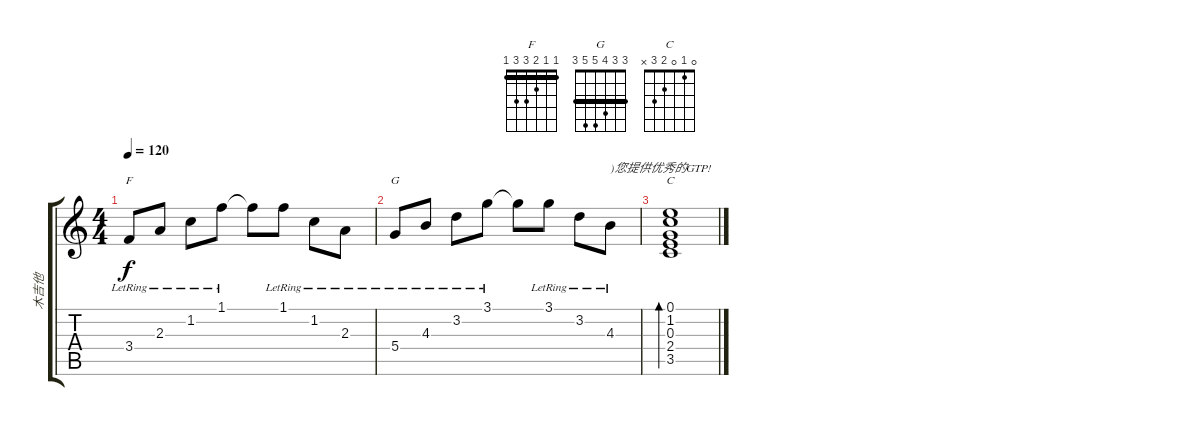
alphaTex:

\track ("木吉他" "木吉他") {instrument acousticguitarsteel}
\staff {score tabs}
\tuning (E4 B3 G3 D3 A2 E2) {hide}
\chord ("F" 1 1 2 3 3 1) {barre 1}
\chord ("G" 3 3 4 5 5 3) {barre 3}
\chord ("C" 0 1 0 2 3 x)
\ts (4 4)
\tempo 120
\clef g2
\ks c
3.4{lr}.8{ch "F" dy f} 2.3{lr}.8 1.2{lr}.8 1.1{lr}.8 1.1{t}.8 1.1{lr}.8 1.2{lr}.8 2.3{lr}.8 |
5.4{lr}.8{ch "G"} 4.3{lr}.8 3.2{lr}.8 3.1{lr}.8 3.1{t}.8 3.1{lr}.8 3.2{lr}.8 4.3{lr}.8{txt ")您提供优秀的GTP!"} |
(0.1 1.2 0.3 2.4 3.5).1{bd 60 ch "C"}
